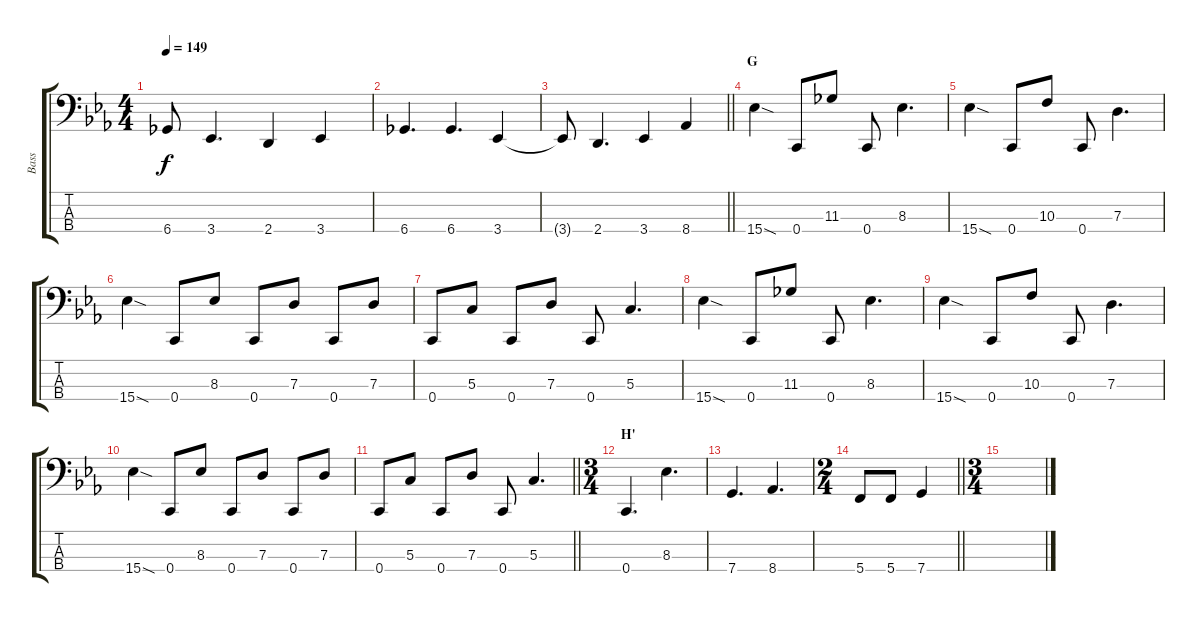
\track ("Bass" "Bass") {instrument electricbasspick}
\staff {score tabs}
\tuning (F2 C2 G1 C1) {hide}
\ts (4 4)
\tempo 149
\clef f4
\ks cminor
6.4{t}.8{dy f} 3.4.4{d} 2.4.4 3.4.4 |
6.4.4{d} 6.4.4{d} 3.4.4 |
\barLineRight lightlight
3.4{t}.8 2.4.4{d} 3.4.4 8.4.4 |
\section ("" "G")
15.4{sod}.4 0.4.8 11.3.8 0.4.8 8.3.4{d} |
15.4{sod}.4 0.4.8 10.3.8 0.4.8 7.3.4{d} |
15.4{sod}.4 0.4.8 8.3.8 0.4.8 7.3.8 0.4.8 7.3.8 |
0.4.8 5.3.8 0.4.8 7.3.8 0.4.8 5.3.4{d} |
15.4{sod}.4 0.4.8 11.3.8 0.4.8 8.3.4{d} |
15.4{sod}.4 0.4.8 10.3.8 0.4.8 7.3.4{d} |
15.4{sod}.4 0.4.8 8.3.8 0.4.8 7.3.8 0.4.8 7.3.8 |
\barLineRight lightlight
0.4.8 5.3.8 0.4.8 7.3.8 0.4.8 5.3.4{d} |
\ts (3 4)
\section ("" "H'")
0.4.4{d} 8.3.4{d} |
7.4.4{d} 8.4.4{d} |
\ts (2 4)
\barLineRight lightlight
5.4.8 5.4.8 7.4.4 |
\ts (3 4)
